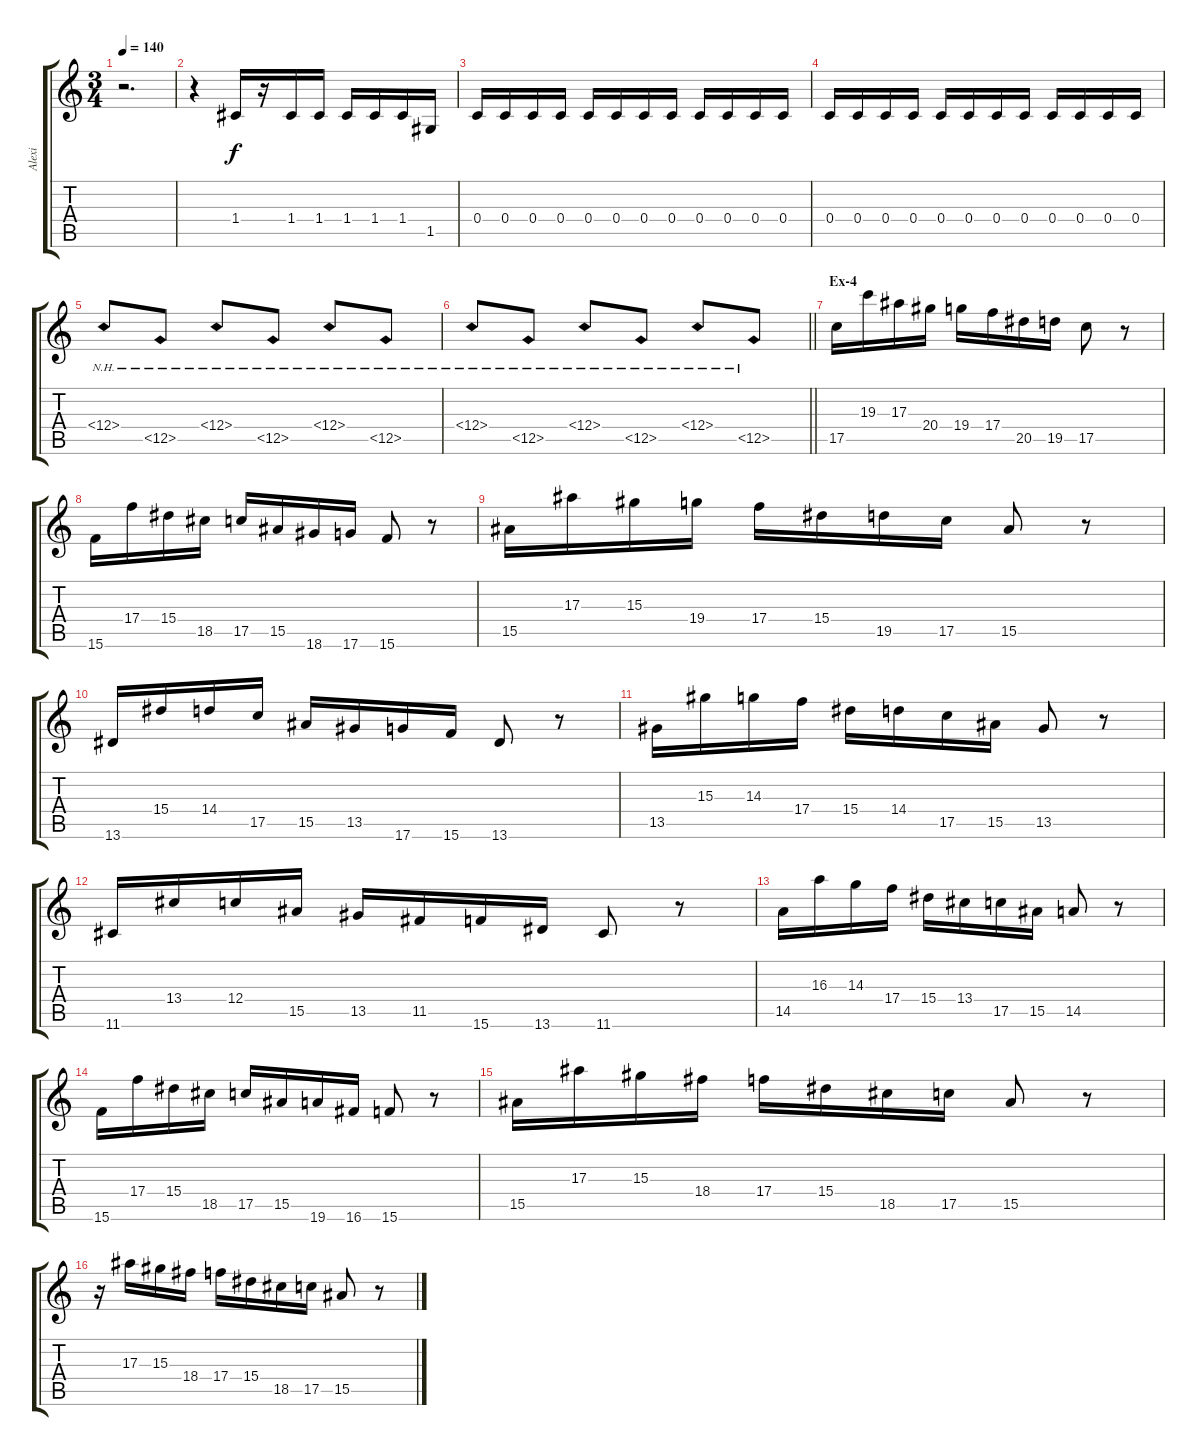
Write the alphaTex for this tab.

\track ("Alexi" "Alexi") {instrument distortionguitar}
\staff {score tabs}
\tuning (D4 A3 F3 C3 G2 D2) {hide}
\ts (3 4)
\tempo 140
\clef g2
\ks c
r.2{d dy f} |
r.4 1.4.16 r.16 1.4.16 1.4.16 1.4.16 1.4.16 1.4.16 1.5.16 |
0.4.16 0.4.16 0.4.16 0.4.16 0.4.16 0.4.16 0.4.16 0.4.16 0.4.16 0.4.16 0.4.16 0.4.16 |
0.4.16 0.4.16 0.4.16 0.4.16 0.4.16 0.4.16 0.4.16 0.4.16 0.4.16 0.4.16 0.4.16 0.4.16 |
12.4{nh}.8 12.5{nh}.8 12.4{nh}.8 12.5{nh}.8 12.4{nh}.8 12.5{nh}.8 |
\barLineRight lightlight
12.4{nh}.8 12.5{nh}.8 12.4{nh}.8 12.5{nh}.8 12.4{nh}.8 12.5{nh}.8 |
\section ("" "Ex-4")
17.5.16 19.3.16 17.3.16 20.4.16 19.4.16 17.4.16 20.5.16 19.5.16 17.5.8 r.8 |
15.6.16 17.4.16 15.4.16 18.5.16 17.5.16 15.5.16 18.6.16 17.6.16 15.6.8 r.8 |
15.5.16 17.3.16 15.3.16 19.4.16 17.4.16 15.4.16 19.5.16 17.5.16 15.5.8 r.8 |
13.6.16 15.4.16 14.4.16 17.5.16 15.5.16 13.5.16 17.6.16 15.6.16 13.6.8 r.8 |
13.5.16 15.3.16 14.3.16 17.4.16 15.4.16 14.4.16 17.5.16 15.5.16 13.5.8 r.8 |
11.6.16 13.4.16 12.4.16 15.5.16 13.5.16 11.5.16 15.6.16 13.6.16 11.6.8 r.8 |
14.5.16 16.3.16 14.3.16 17.4.16 15.4.16 13.4.16 17.5.16 15.5.16 14.5.8 r.8 |
15.6.16 17.4.16 15.4.16 18.5.16 17.5.16 15.5.16 19.6.16 16.6.16 15.6.8 r.8 |
15.5.16 17.3.16 15.3.16 18.4.16 17.4.16 15.4.16 18.5.16 17.5.16 15.5.8 r.8 |
r.16 17.3.16 15.3.16 18.4.16 17.4.16 15.4.16 18.5.16 17.5.16 15.5.8 r.8
